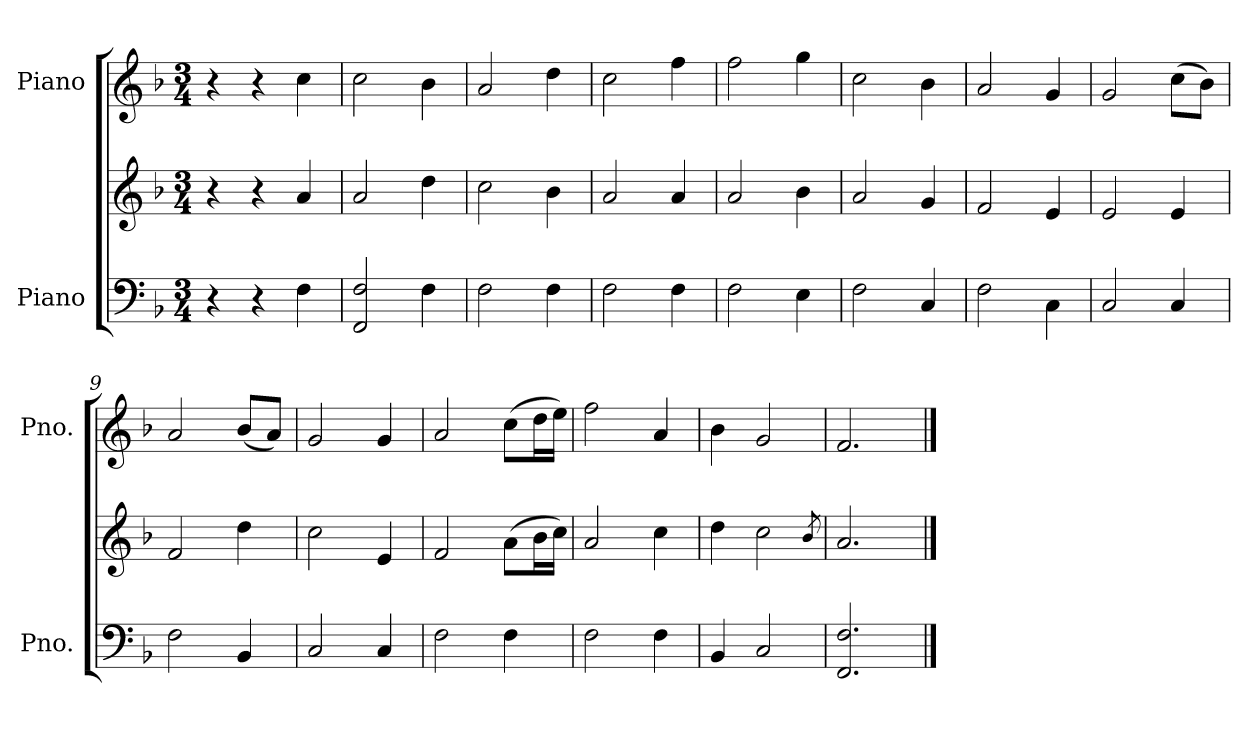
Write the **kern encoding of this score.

**kern	**kern	**kern
*part2	*part2	*part1
*staff3	*staff2	*staff1
*I"Piano	*	*I"Piano
*I'Pno.	*	*I'Pno.
*clefF4	*clefG2	*clefG2
*k[b-]	*k[b-]	*k[b-]
*M3/4	*M3/4	*M3/4
*MM140	*MM140	*MM140
=1	=1	=1
4r	4r	4r
4r	4r	4r
4F\	4a/	4cc\
=2	=2	=2
2FF/ 2F/	2a/	2cc\
4F\	4dd\	4b-\
=3	=3	=3
2F\	2cc\	2a/
4F\	4b-\	4dd\
=4	=4	=4
2F\	2a/	2cc\
4F\	4a/	4ff\
=5	=5	=5
2F\	2a/	2ff\
4E\	4b-\	4gg\
=6	=6	=6
2F\	2a/	2cc\
4C/	4g/	4b-\
=7	=7	=7
2F\	2f/	2a/
4C\	4e/	4g/
=8	=8	=8
2C/	2e/	2g/
4C/	4e/	(>8cc\L
.	.	8b-\J)
=9	=9	=9
2F\	2f/	2a/
4BB-/	4dd\	(<8b-/L
.	.	8a/J)
=10	=10	=10
2C/	2cc\	2g/
4C/	4e/	4g/
=11	=11	=11
2F\	2f/	2a/
4F\	(>8a\L	(>8cc\L
.	16b-\L	16dd\L
.	16cc\JJ)	16ee\JJ)
=12	=12	=12
2F\	2a/	2ff\
4F\	4cc\	4a/
=13	=13	=13
4BB-/	4dd\	4b-\
2C/	2cc\	2g/
.	8qb-/	.
=14	=14	=14
2.FF/ 2.F/	2.a/	2.f/
==	==	==
*-	*-	*-
